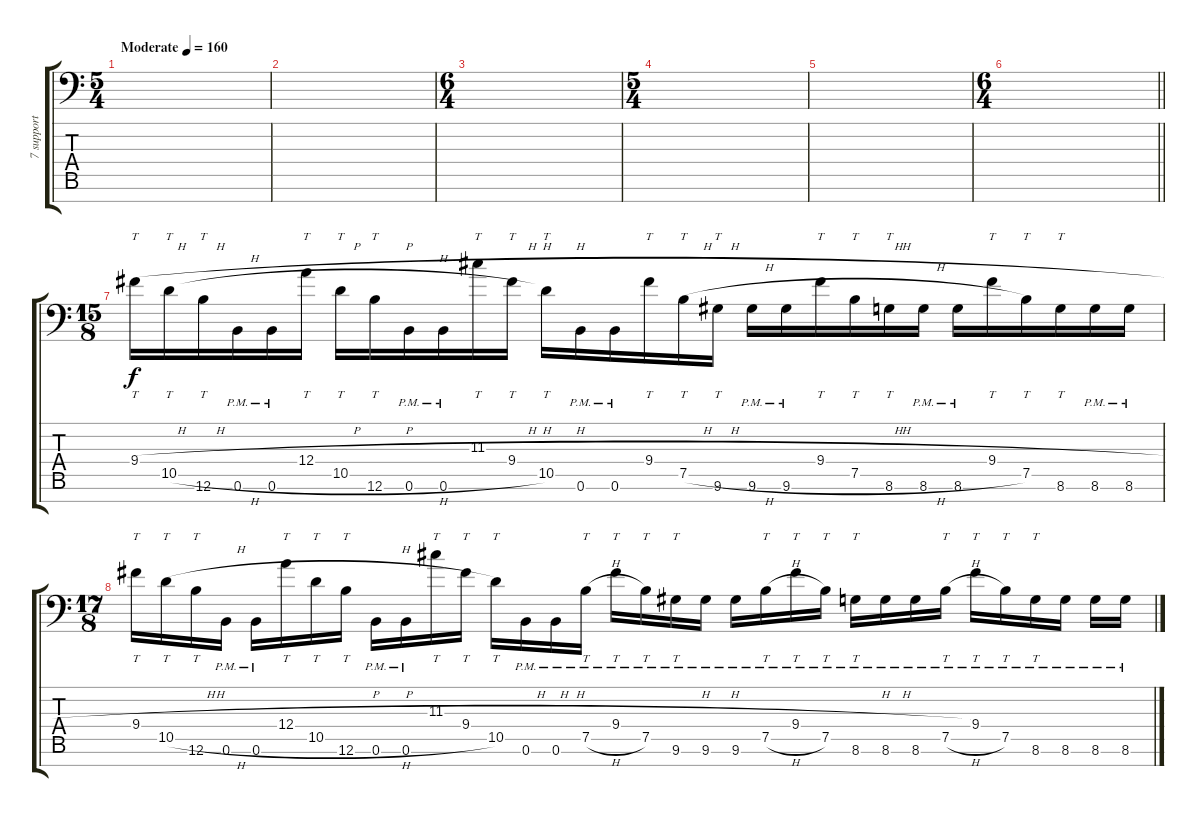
\track ("7 support" "7 support") {instrument overdrivenguitar}
\staff {score tabs}
\tuning (B3 G3 D3 A2 E2 B1 E1) {hide}
\ts (5 4)
\section ("" "")
\tempo (160 "Moderate")
\clef f4
\ks c
|
|
\ts (6 4)
|
\ts (5 4)
|
|
\ts (6 4)
\barLineRight lightlight
|
\ts (15 8)
\section ("" "")
9.4{h}.16{tt volume 12 instrument distortionguitar} 10.5{h}.16{tt} 12.6.16{tt} 0.6{pm}.16 0.6{pm}.16 12.4{h}.16{tt} 10.5{h}.16{tt} 12.6.16{tt} 0.6{pm}.16 0.6{pm}.16 11.3.16{tt} 9.4{h}.16{tt} 10.5.16{tt} 0.6{pm}.16 0.6{pm}.16 9.4{h}.16{tt} 7.5{h}.16{tt} 9.6.16{tt} 9.6{pm}.16 9.6{pm}.16 9.4{h}.16{tt} 7.5{h}.16{tt} 8.6.16{tt} 8.6{pm}.16 8.6{pm}.16 9.4{h}.16{tt} 7.5.16{tt} 8.6.16{tt} 8.6{pm}.16 8.6{pm}.16 |
\ts (17 8)
9.4{h}.16{tt} 10.5{h}.16{tt} 12.6.16{tt} 0.6{pm}.16 0.6{pm}.16 12.4{h}.16{tt} 10.5{h}.16{tt} 12.6.16{tt} 0.6{pm}.16 0.6{pm}.16 11.3.16{tt} 9.4{h}.16{tt} 10.5.16{tt} 0.6{pm}.16 0.6{pm}.16 7.5{h pm}.16{tt} 9.4{h pm}.16{tt} 7.5{pm}.16{tt} 9.6{pm}.16{tt} 9.6{pm}.16 9.6{pm}.16 7.5{h pm}.16{tt} 9.4{h pm}.16{tt} 7.5{pm}.16{tt} 8.6{pm}.16{tt} 8.6{pm}.16 8.6{pm}.16 7.5{h pm}.16{tt} 9.4{h pm}.16{tt} 7.5{pm}.16{tt} 8.6{pm}.16{tt} 8.6{pm}.16 8.6{pm}.16 8.6{pm}.16
